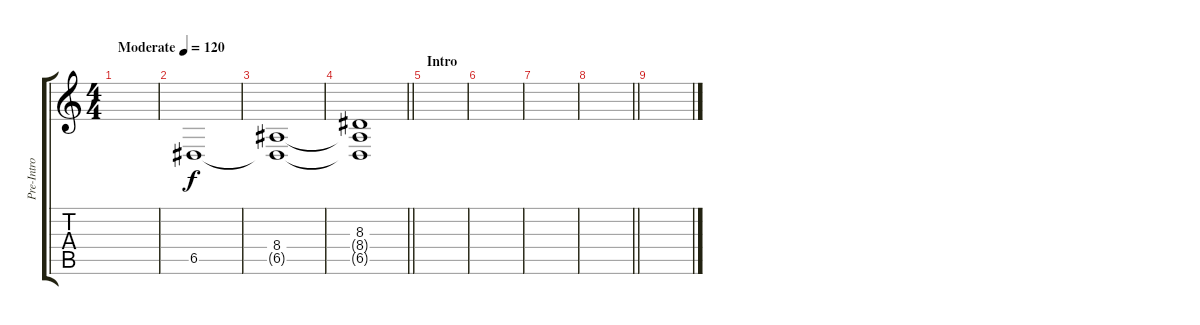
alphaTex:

\track ("Pre-Intro" "Pre-Intro") {instrument fx6goblins}
\staff {score tabs}
\tuning (E4 B3 G3 D3 A2 E2) {hide}
\ts (4 4)
\tempo (120 "Moderate")
\clef g2
\ks c
|
6.5.1 |
(8.4 6.5{t}).1 |
\barLineRight lightlight
(8.3 8.4{t} 6.5{t}).1 |
\section ("" "Intro")
|
|
|
\barLineRight lightlight
|
\section ("" "")
